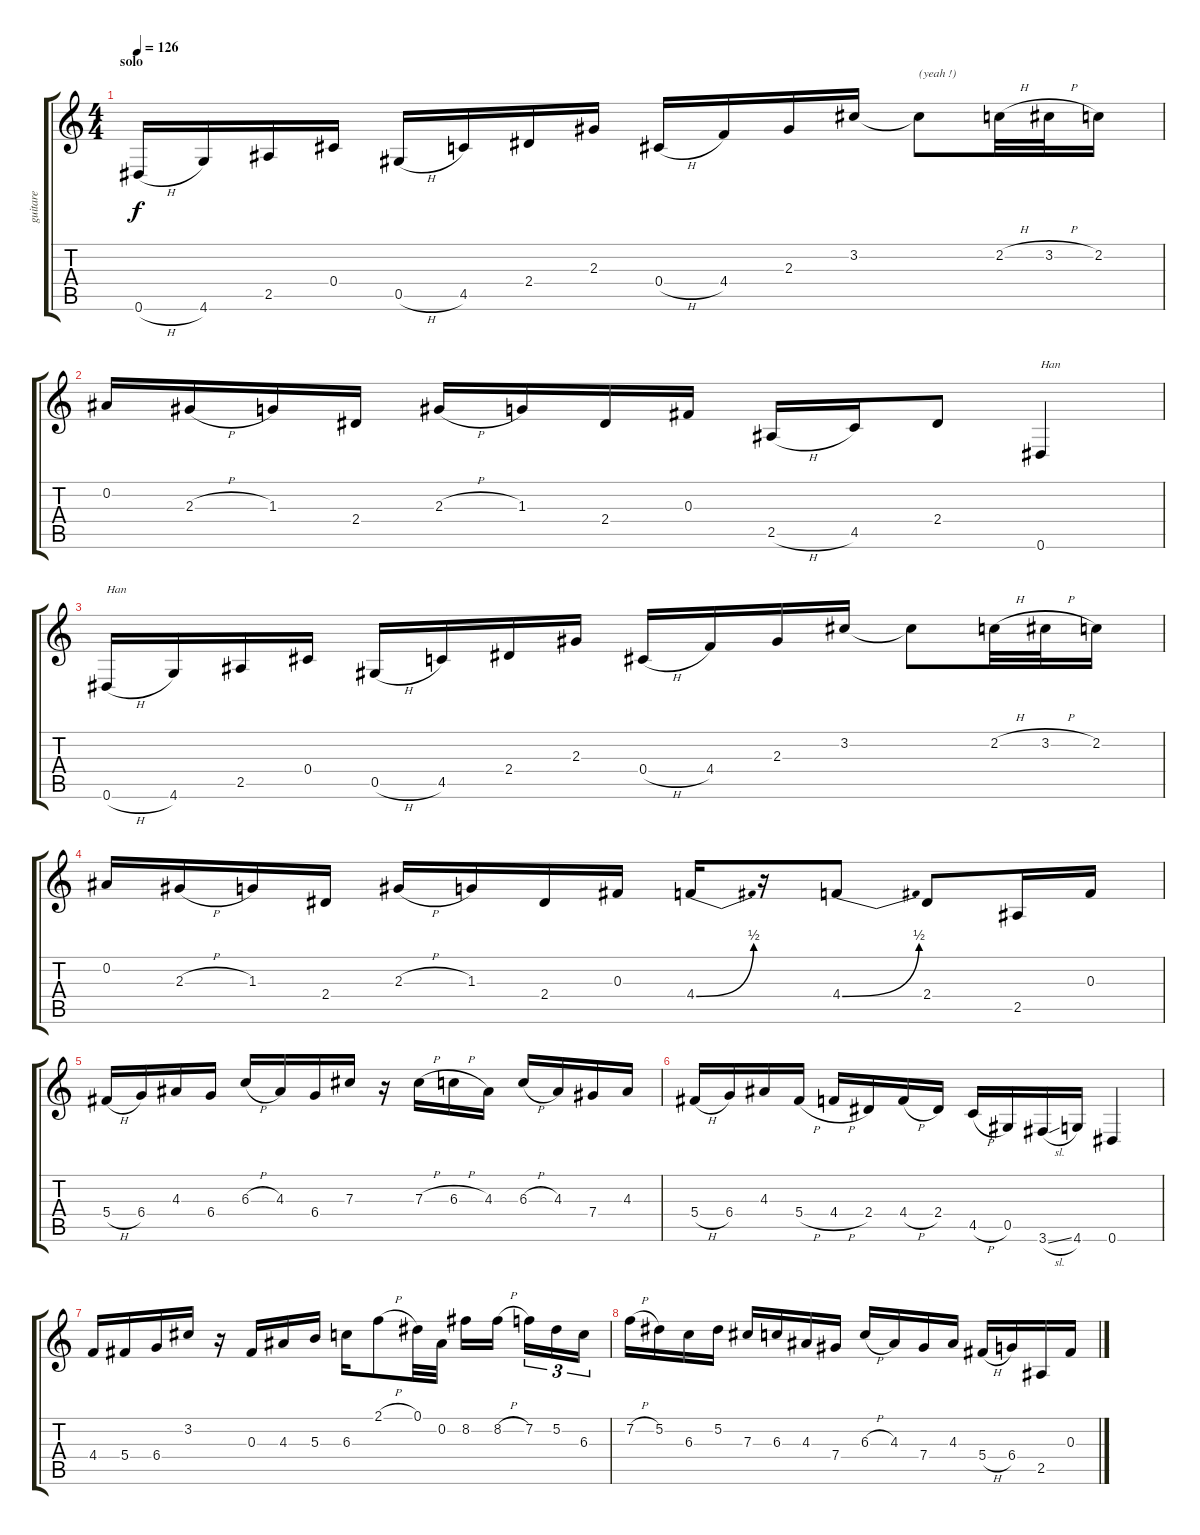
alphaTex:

\track ("guitare" "guitare") {instrument acousticguitarsteel}
\staff {score tabs}
\tuning (Eb4 Bb3 Gb3 Db3 Ab2 Eb2) {hide}
\ts (4 4)
\section ("" "solo")
\tempo 126
\clef g2
\ks c
0.6{h}.16{dy f} 4.6.16 2.5.16 0.4.16 0.5{h}.16 4.5.16 2.4.16 2.3.16 0.4{h}.16 4.4.16 2.3.16 3.2.16 3.2{t}.8{txt "(yeah !)"} 2.2{h}.32 3.2{h}.32 2.2.16 |
0.2.16 2.3{h}.16 1.3.16 2.4.16 2.3{h}.16 1.3.16 2.4.16 0.3.16 2.5{h}.16 4.5.16 2.4.8 0.6.4{txt "Han"} |
0.6{h}.16{txt "Han"} 4.6.16 2.5.16 0.4.16 0.5{h}.16 4.5.16 2.4.16 2.3.16 0.4{h}.16 4.4.16 2.3.16 3.2.16 3.2{t}.8 2.2{h}.32 3.2{h}.32 2.2.16 |
0.2.16 2.3{h}.16 1.3.16 2.4.16 2.3{h}.16 1.3.16 2.4.16 0.3.16 4.4{be (bend 0 0 60 2)}.16 r.16 4.4{be (bend 0 0 60 2)}.8 2.4.8 2.5.16 0.3.16 |
5.4{h}.16 6.4.16 4.3.16 6.4.16 6.3{h}.16 4.3.16 6.4.16 7.3.16 r.16 7.3{h}.16 6.3{h}.16 4.3.16 6.3{h}.16 4.3.16 7.4.16 4.3.16 |
5.4{h}.16 6.4.16 4.3.16 5.4{h}.16 4.4{h}.16 2.4.16 4.4{h}.16 2.4.16 4.5{h}.16 0.5.16 3.6{sl}.16 4.6.16 0.6.4 |
4.4.16 5.4.16 6.4.16 3.2.16 r.16 0.3.16 4.3.16 5.3.16 6.3.16 2.1{h}.8 0.1.32 0.2.32 8.2.16 8.2{h}.16 7.2.16{tu (3 2)} 5.2.16{tu (3 2)} 6.3.16{tu (3 2)} |
7.2{h}.16 5.2.16 6.3.16 5.2.16 7.3.16 6.3.16 4.3.16 7.4.16 6.3{h}.16 4.3.16 7.4.16 4.3.16 5.4{h}.16 6.4.16 2.5.16 0.3.16
